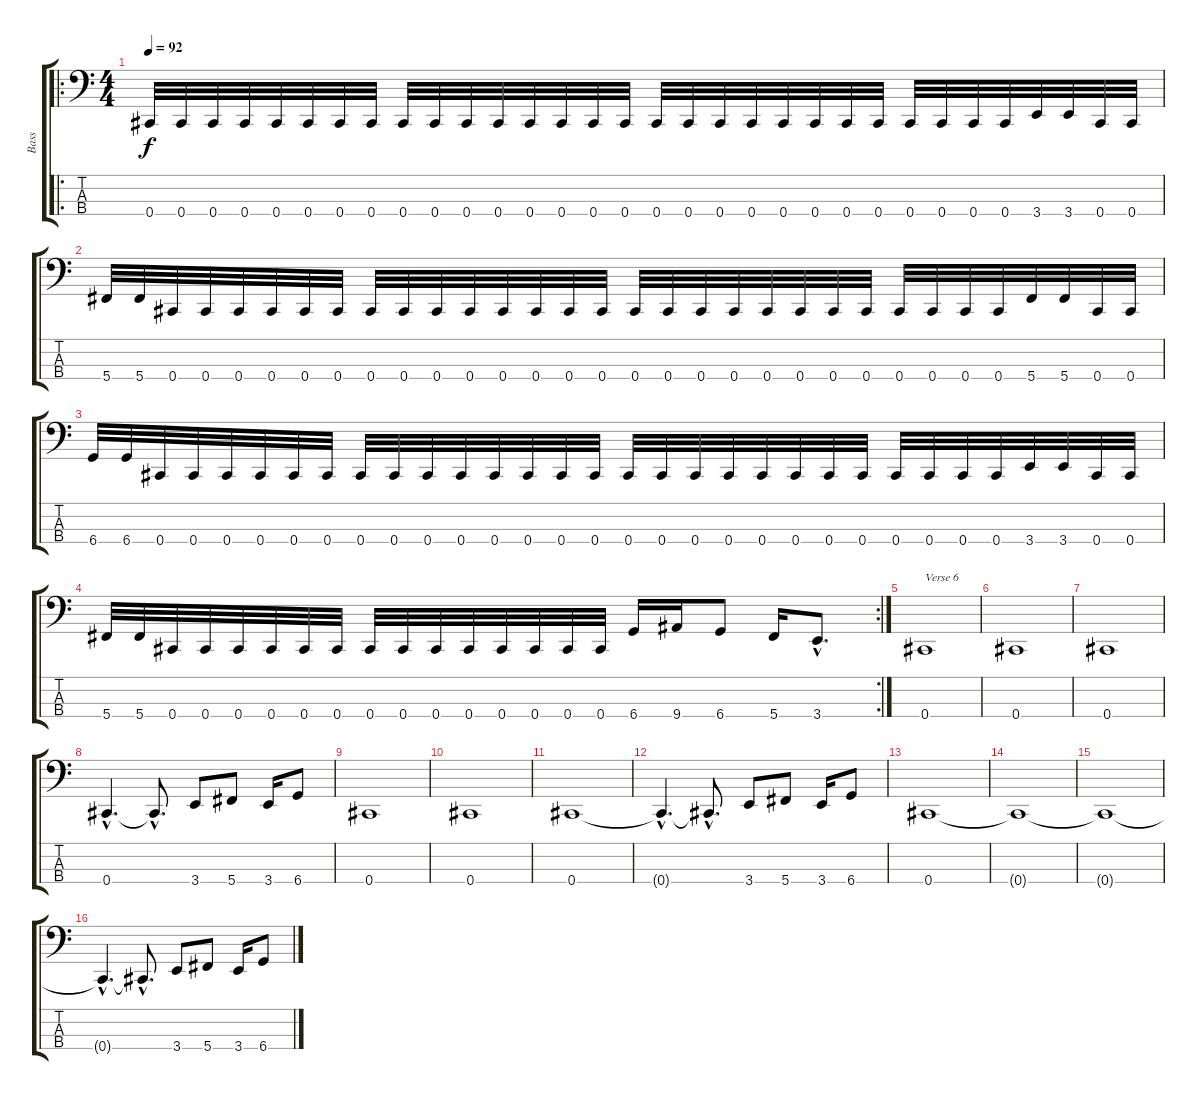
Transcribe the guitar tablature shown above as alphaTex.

\track ("Bass" "Bass") {instrument electricbasspick}
\staff {score tabs}
\tuning (E2 B1 Gb1 Db1) {hide}
\ro
\ts (4 4)
\tempo 92
\clef f4
\ks c
0.4.32{dy f} 0.4.32 0.4.32 0.4.32 0.4.32 0.4.32 0.4.32 0.4.32 0.4.32 0.4.32 0.4.32 0.4.32 0.4.32 0.4.32 0.4.32 0.4.32 0.4.32 0.4.32 0.4.32 0.4.32 0.4.32 0.4.32 0.4.32 0.4.32 0.4.32 0.4.32 0.4.32 0.4.32 3.4.32 3.4.32 0.4.32 0.4.32 |
5.4.32 5.4.32 0.4.32 0.4.32 0.4.32 0.4.32 0.4.32 0.4.32 0.4.32 0.4.32 0.4.32 0.4.32 0.4.32 0.4.32 0.4.32 0.4.32 0.4.32 0.4.32 0.4.32 0.4.32 0.4.32 0.4.32 0.4.32 0.4.32 0.4.32 0.4.32 0.4.32 0.4.32 5.4.32 5.4.32 0.4.32 0.4.32 |
6.4.32 6.4.32 0.4.32 0.4.32 0.4.32 0.4.32 0.4.32 0.4.32 0.4.32 0.4.32 0.4.32 0.4.32 0.4.32 0.4.32 0.4.32 0.4.32 0.4.32 0.4.32 0.4.32 0.4.32 0.4.32 0.4.32 0.4.32 0.4.32 0.4.32 0.4.32 0.4.32 0.4.32 3.4.32 3.4.32 0.4.32 0.4.32 |
\rc 2
5.4.32 5.4.32 0.4.32 0.4.32 0.4.32 0.4.32 0.4.32 0.4.32 0.4.32 0.4.32 0.4.32 0.4.32 0.4.32 0.4.32 0.4.32 0.4.32 6.4.16 9.4.16 6.4.8 5.4.16 3.4{hac}.8{d} |
0.4.1{txt "Verse 6"} |
0.4.1 |
0.4.1 |
0.4{hac}.4{d} 0.4{hac t}.8{d} 3.4.8 5.4.8 3.4.16 6.4.8 |
0.4.1 |
0.4.1 |
0.4.1 |
0.4{hac t}.4{d} 0.4{hac t}.8{d} 3.4.8 5.4.8 3.4.16 6.4.8 |
0.4.1 |
0.4{t}.1 |
0.4{t}.1 |
0.4{hac t}.4{d} 0.4{hac t}.8{d} 3.4.8 5.4.8 3.4.16 6.4.8
